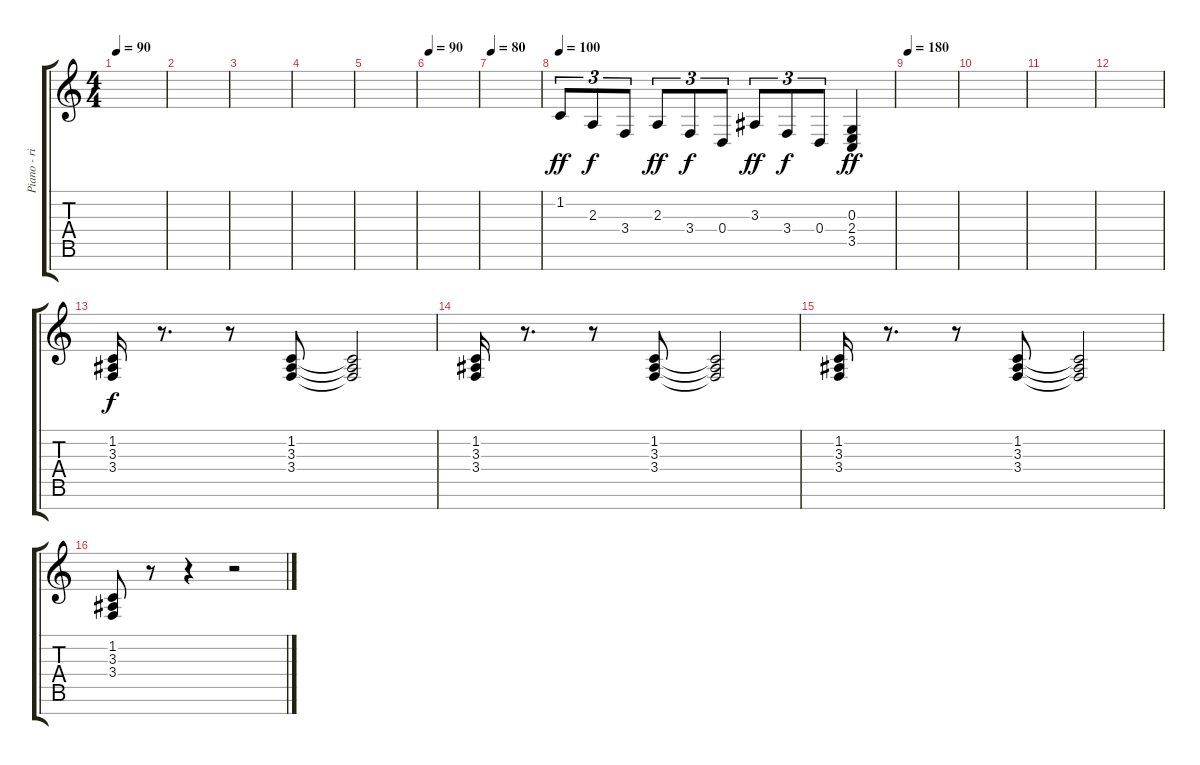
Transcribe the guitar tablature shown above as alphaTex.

\track ("Piano - right" "Piano - ri") {instrument brightacousticpiano}
\staff {score tabs}
\tuning (E4 B3 G3 D3 A2 E2 B1) {hide}
\ts (4 4)
\tempo 90
\clef g2
\ks c
|
|
|
|
|
\tempo 90
|
\tempo 80
|
\tempo 100
1.2.8{tu (3 2) dy ff} 2.3.8{tu (3 2) dy f} 3.4.8{tu (3 2)} 2.3.8{tu (3 2) dy ff} 3.4.8{tu (3 2) dy f} 0.4.8{tu (3 2)} 3.3.8{tu (3 2) dy ff} 3.4.8{tu (3 2) dy f} 0.4.8{tu (3 2)} (0.3 2.4 3.5).4{dy ff} |
\tempo 180
|
|
|
|
(1.2 3.3 3.4).16{dy f} r.8{d} r.8 (1.2 3.3 3.4).8 (1.2{t} 3.3{t} 3.4{t}).2 |
(1.2 3.3 3.4).16 r.8{d} r.8 (1.2 3.3 3.4).8 (1.2{t} 3.3{t} 3.4{t}).2 |
(1.2 3.3 3.4).16 r.8{d} r.8 (1.2 3.3 3.4).8 (1.2{t} 3.3{t} 3.4{t}).2 |
(1.2 3.3 3.4).8 r.8 r.4 r.2
